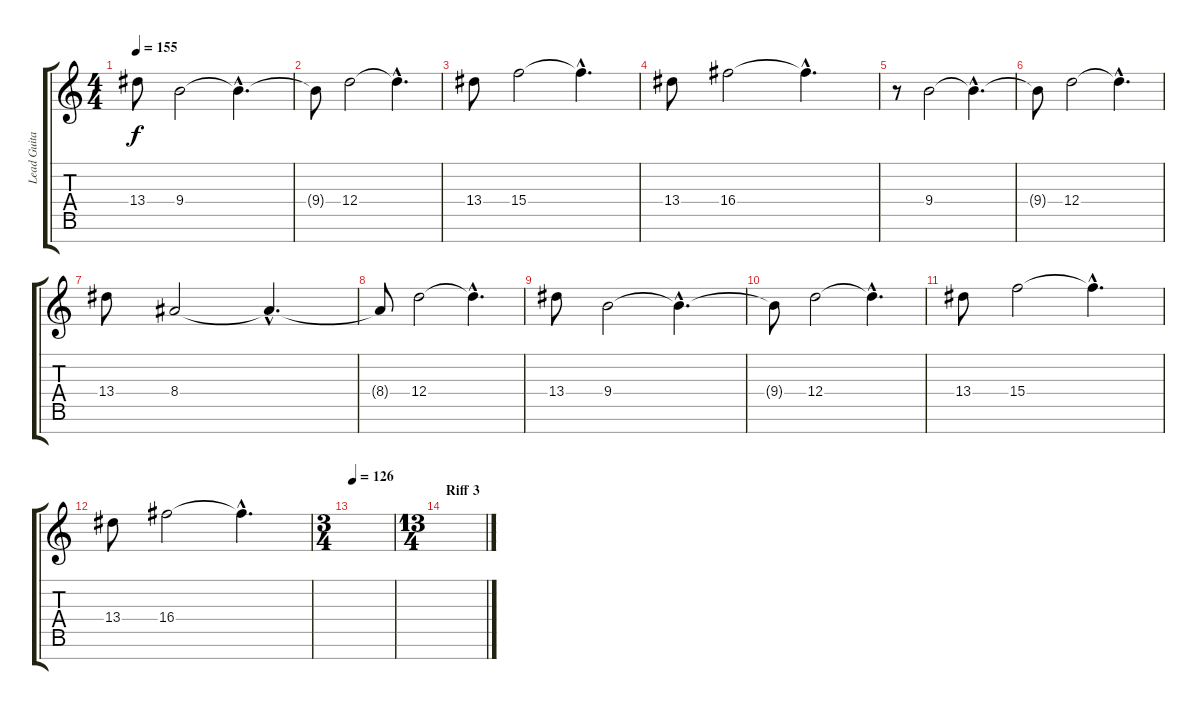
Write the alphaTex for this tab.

\track ("Lead Guitar" "Lead Guita") {instrument distortionguitar}
\staff {score tabs}
\tuning (E4 B3 G3 D3 A2 E2 B1) {hide}
\ts (4 4)
\tempo 155
\clef g2
\ks c
13.4.8{dy f} 9.4.2 9.4{hac t}.4{d} |
9.4{t}.8 12.4.2 12.4{hac t}.4{d} |
13.4.8 15.4.2 15.4{hac t}.4{d} |
13.4.8 16.4.2 16.4{hac t}.4{d} |
r.8 9.4.2 9.4{hac t}.4{d} |
9.4{t}.8 12.4.2 12.4{hac t}.4{d} |
13.4.8 8.4.2 8.4{hac t}.4{d} |
8.4{t}.8 12.4.2 12.4{hac t}.4{d} |
13.4.8 9.4.2 9.4{hac t}.4{d} |
9.4{t}.8 12.4.2 12.4{hac t}.4{d} |
13.4.8 15.4.2 15.4{hac t}.4{d} |
13.4.8 16.4.2 16.4{hac t}.4{d} |
\ts (3 4)
\tempo 126
|
\ts (13 4)
\section ("" "Riff 3")
